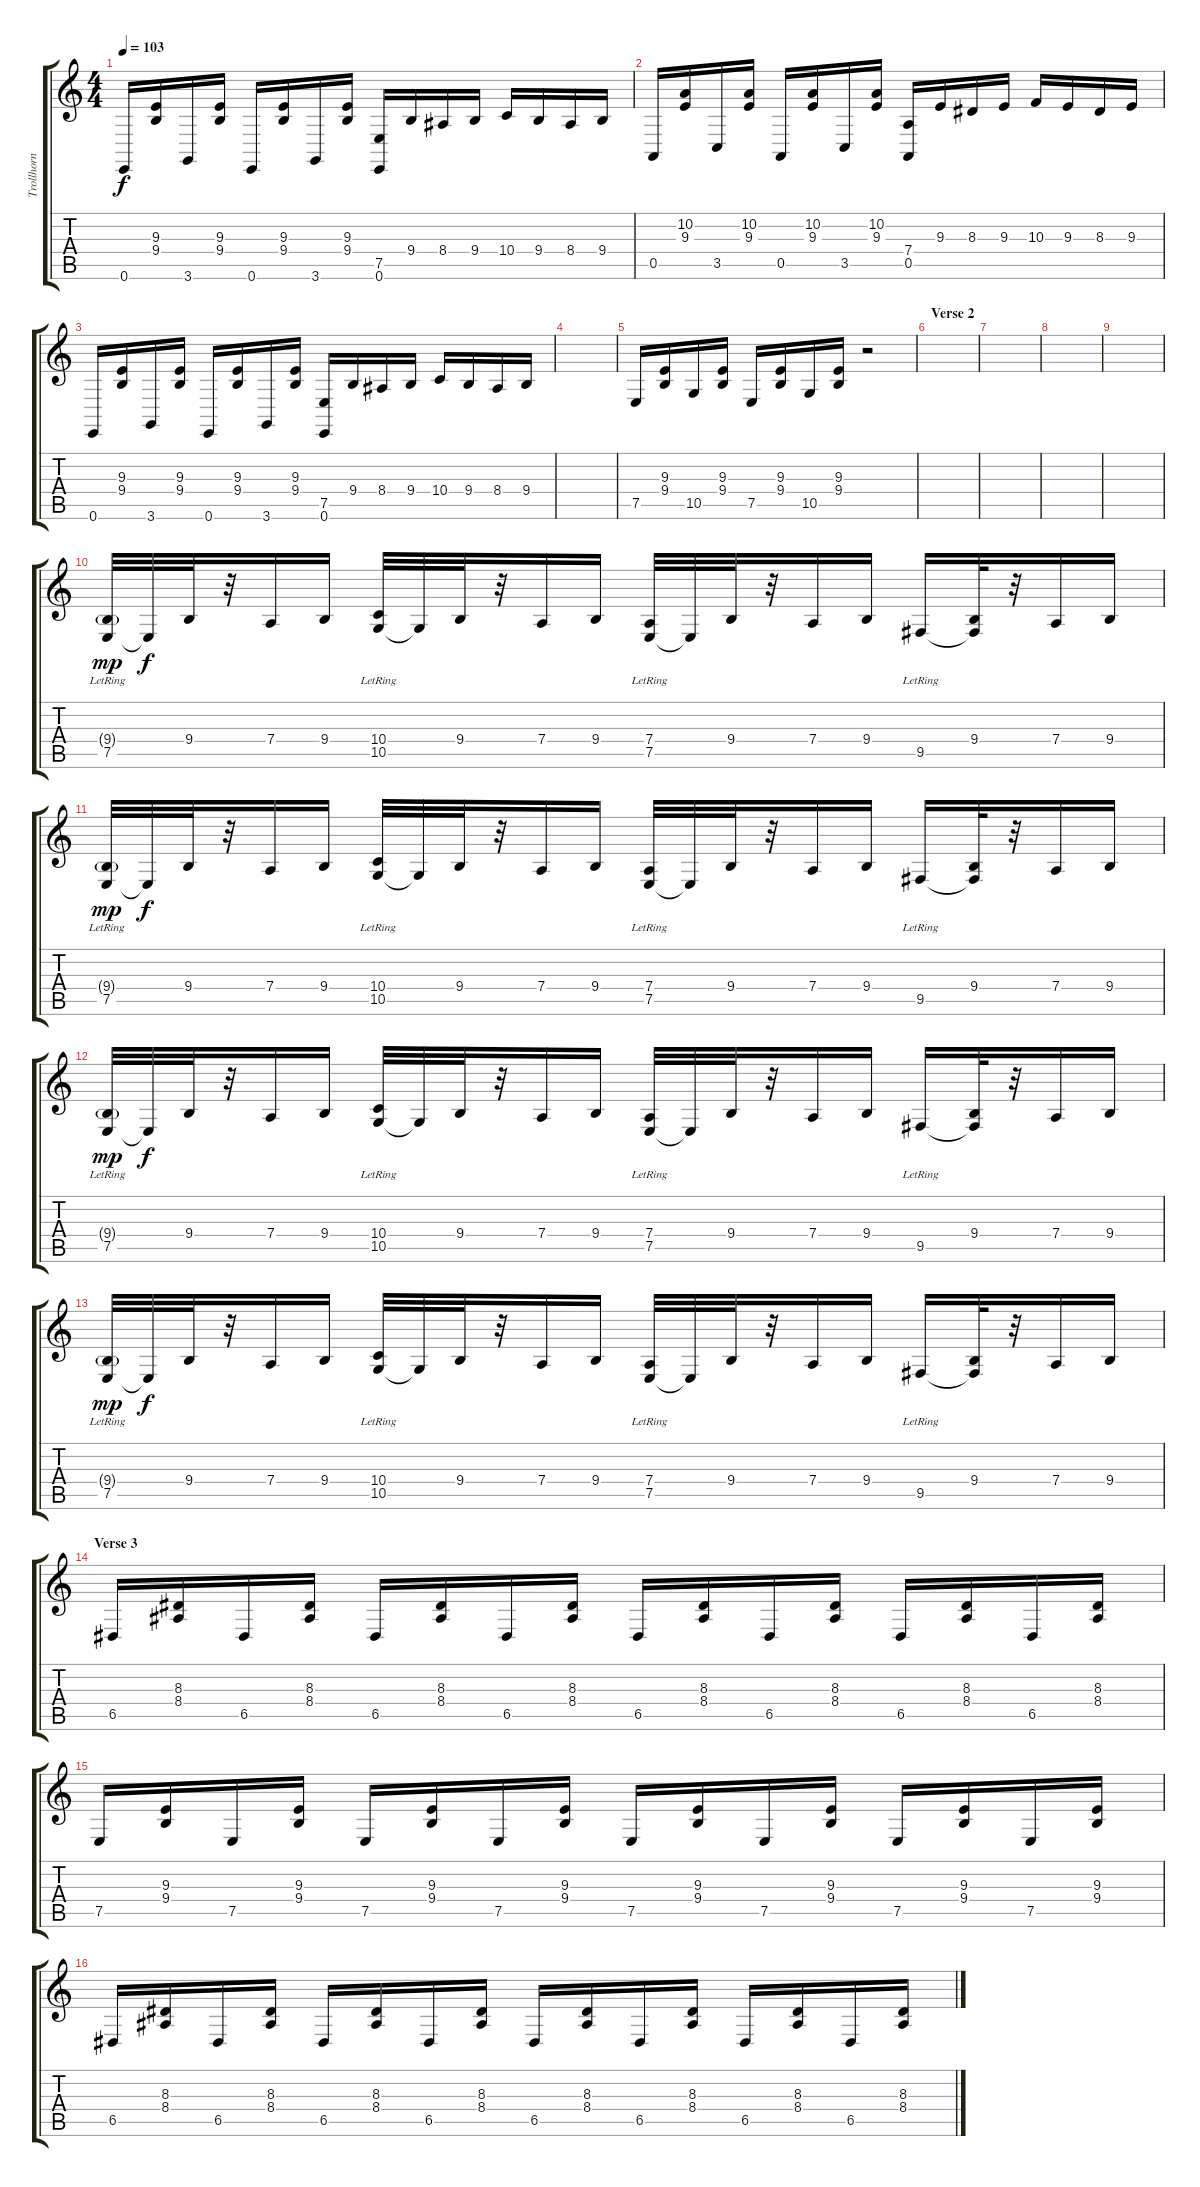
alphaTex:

\track ("Trollhorn" "Trollhorn") {instrument accordion}
\staff {score tabs}
\tuning (E4 B3 G3 D3 A2 E2) {hide}
\ts (4 4)
\tempo 103
\clef g2
\ks c
0.6.16{dy f} (9.3 9.4).16 3.6.16 (9.3 9.4).16 0.6.16 (9.3 9.4).16 3.6.16 (9.3 9.4).16 (7.5 0.6).16 9.4.16 8.4.16 9.4.16 10.4.16 9.4.16 8.4.16 9.4.16 |
0.5.16 (10.2 9.3).16 3.5.16 (10.2 9.3).16 0.5.16 (10.2 9.3).16 3.5.16 (10.2 9.3).16 (7.4 0.5).16 9.3.16 8.3.16 9.3.16 10.3.16 9.3.16 8.3.16 9.3.16 |
0.6.16 (9.3 9.4).16 3.6.16 (9.3 9.4).16 0.6.16 (9.3 9.4).16 3.6.16 (9.3 9.4).16 (7.5 0.6).16 9.4.16 8.4.16 9.4.16 10.4.16 9.4.16 8.4.16 9.4.16 |
\section ("" "")
|
7.5.16 (9.3 9.4).16 10.5.16 (9.3 9.4).16 7.5.16 (9.3 9.4).16 10.5.16 (9.3 9.4).16 r.2 |
\section ("" "Verse 2")
|
|
|
|
\section ("" "")
(9.4{g lr} 7.5{lr}).32{dy mp} 7.5{t}.32{dy f} 9.4.32 r.32 7.4.16 9.4.16 (10.4{lr} 10.5{lr}).32 10.5{t}.32 9.4.32 r.32 7.4.16 9.4.16 (7.4{lr} 7.5{lr}).32 7.5{t}.32 9.4.32 r.32 7.4.16 9.4.16 9.5{lr}.16 (9.4 9.5{t}).32 r.32 7.4.16 9.4.16 |
(9.4{g lr} 7.5{lr}).32{dy mp} 7.5{t}.32{dy f} 9.4.32 r.32 7.4.16 9.4.16 (10.4{lr} 10.5{lr}).32 10.5{t}.32 9.4.32 r.32 7.4.16 9.4.16 (7.4{lr} 7.5{lr}).32 7.5{t}.32 9.4.32 r.32 7.4.16 9.4.16 9.5{lr}.16 (9.4 9.5{t}).32 r.32 7.4.16 9.4.16 |
(9.4{g lr} 7.5{lr}).32{dy mp} 7.5{t}.32{dy f} 9.4.32 r.32 7.4.16 9.4.16 (10.4{lr} 10.5{lr}).32 10.5{t}.32 9.4.32 r.32 7.4.16 9.4.16 (7.4{lr} 7.5{lr}).32 7.5{t}.32 9.4.32 r.32 7.4.16 9.4.16 9.5{lr}.16 (9.4 9.5{t}).32 r.32 7.4.16 9.4.16 |
(9.4{g lr} 7.5{lr}).32{dy mp} 7.5{t}.32{dy f} 9.4.32 r.32 7.4.16 9.4.16 (10.4{lr} 10.5{lr}).32 10.5{t}.32 9.4.32 r.32 7.4.16 9.4.16 (7.4{lr} 7.5{lr}).32 7.5{t}.32 9.4.32 r.32 7.4.16 9.4.16 9.5{lr}.16 (9.4 9.5{t}).32 r.32 7.4.16 9.4.16 |
\section ("" "Verse 3")
6.5.16 (8.3 8.4).16 6.5.16 (8.3 8.4).16 6.5.16 (8.3 8.4).16 6.5.16 (8.3 8.4).16 6.5.16 (8.3 8.4).16 6.5.16 (8.3 8.4).16 6.5.16 (8.3 8.4).16 6.5.16 (8.3 8.4).16 |
7.5.16 (9.3 9.4).16 7.5.16 (9.3 9.4).16 7.5.16 (9.3 9.4).16 7.5.16 (9.3 9.4).16 7.5.16 (9.3 9.4).16 7.5.16 (9.3 9.4).16 7.5.16 (9.3 9.4).16 7.5.16 (9.3 9.4).16 |
6.5.16 (8.3 8.4).16 6.5.16 (8.3 8.4).16 6.5.16 (8.3 8.4).16 6.5.16 (8.3 8.4).16 6.5.16 (8.3 8.4).16 6.5.16 (8.3 8.4).16 6.5.16 (8.3 8.4).16 6.5.16 (8.3 8.4).16
